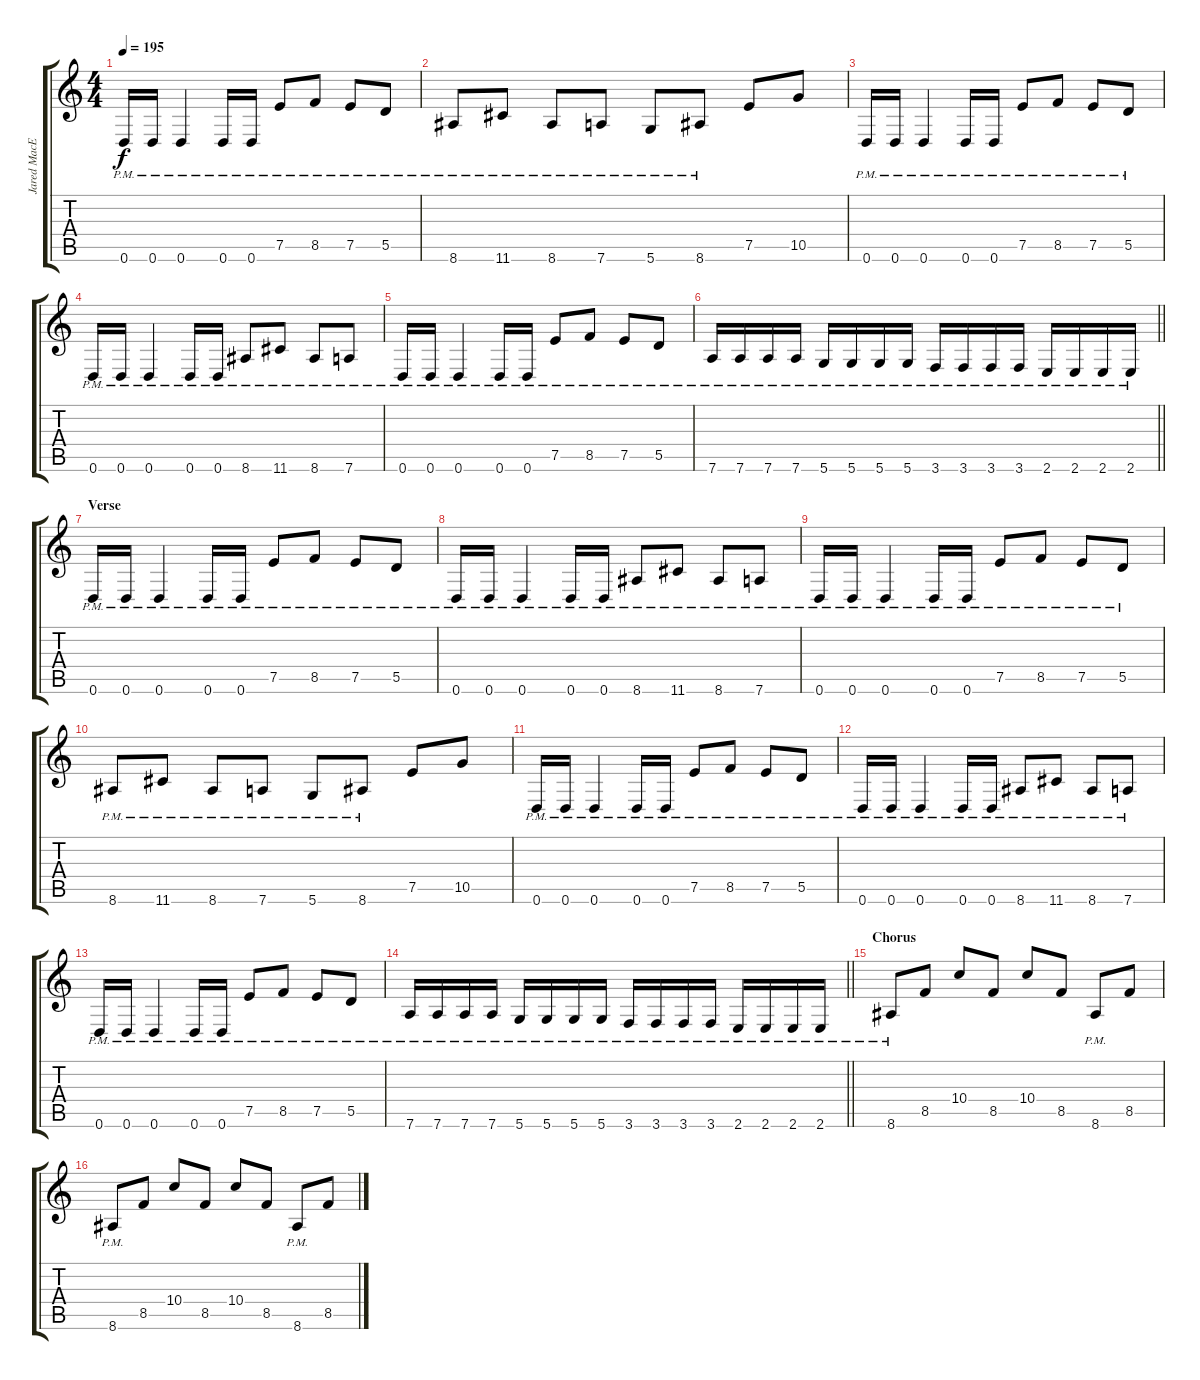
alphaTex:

\track ("Jared MacEachern" "Jared MacE") {instrument distortionguitar}
\staff {score tabs}
\tuning (E4 B3 G3 D3 A2 D2) {hide}
\ts (4 4)
\tempo 195
\clef g2
\ks c
0.6{pm}.16{dy f} 0.6{pm}.16 0.6{pm}.4 0.6{pm}.16 0.6{pm}.16 7.5{pm}.8 8.5{pm}.8 7.5{pm}.8 5.5{pm}.8 |
8.6{pm}.8 11.6{pm}.8 8.6{pm}.8 7.6{pm}.8 5.6{pm}.8 8.6{pm}.8 7.5.8 10.5.8 |
0.6{pm}.16 0.6{pm}.16 0.6{pm}.4 0.6{pm}.16 0.6{pm}.16 7.5{pm}.8 8.5{pm}.8 7.5{pm}.8 5.5{pm}.8 |
0.6{pm}.16 0.6{pm}.16 0.6{pm}.4 0.6{pm}.16 0.6{pm}.16 8.6{pm}.8 11.6{pm}.8 8.6{pm}.8 7.6{pm}.8 |
0.6{pm}.16 0.6{pm}.16 0.6{pm}.4 0.6{pm}.16 0.6{pm}.16 7.5{pm}.8 8.5{pm}.8 7.5{pm}.8 5.5{pm}.8 |
\barLineRight lightlight
7.6{pm}.16 7.6{pm}.16 7.6{pm}.16 7.6{pm}.16 5.6{pm}.16 5.6{pm}.16 5.6{pm}.16 5.6{pm}.16 3.6{pm}.16 3.6{pm}.16 3.6{pm}.16 3.6{pm}.16 2.6{pm}.16 2.6{pm}.16 2.6{pm}.16 2.6{pm}.16 |
\section ("" "Verse")
0.6{pm}.16{volume 12 instrument distortionguitar} 0.6{pm}.16 0.6{pm}.4 0.6{pm}.16 0.6{pm}.16 7.5{pm}.8 8.5{pm}.8 7.5{pm}.8 5.5{pm}.8 |
0.6{pm}.16 0.6{pm}.16 0.6{pm}.4 0.6{pm}.16 0.6{pm}.16 8.6{pm}.8 11.6{pm}.8 8.6{pm}.8 7.6{pm}.8 |
0.6{pm}.16 0.6{pm}.16 0.6{pm}.4 0.6{pm}.16 0.6{pm}.16 7.5{pm}.8 8.5{pm}.8 7.5{pm}.8 5.5{pm}.8 |
8.6{pm}.8 11.6{pm}.8 8.6{pm}.8 7.6{pm}.8 5.6{pm}.8 8.6{pm}.8 7.5.8 10.5.8 |
0.6{pm}.16 0.6{pm}.16 0.6{pm}.4 0.6{pm}.16 0.6{pm}.16 7.5{pm}.8 8.5{pm}.8 7.5{pm}.8 5.5{pm}.8 |
0.6{pm}.16 0.6{pm}.16 0.6{pm}.4 0.6{pm}.16 0.6{pm}.16 8.6{pm}.8 11.6{pm}.8 8.6{pm}.8 7.6{pm}.8 |
0.6{pm}.16 0.6{pm}.16 0.6{pm}.4 0.6{pm}.16 0.6{pm}.16 7.5{pm}.8 8.5{pm}.8 7.5{pm}.8 5.5{pm}.8 |
\barLineRight lightlight
7.6{pm}.16 7.6{pm}.16 7.6{pm}.16 7.6{pm}.16 5.6{pm}.16 5.6{pm}.16 5.6{pm}.16 5.6{pm}.16 3.6{pm}.16 3.6{pm}.16 3.6{pm}.16 3.6{pm}.16 2.6{pm}.16 2.6{pm}.16 2.6{pm}.16 2.6{pm}.16 |
\section ("" "Chorus")
8.6{pm}.8 8.5.8 10.4.8 8.5.8 10.4.8 8.5.8 8.6{pm}.8 8.5.8 |
8.6{pm}.8 8.5.8 10.4.8 8.5.8 10.4.8 8.5.8 8.6{pm}.8 8.5.8
